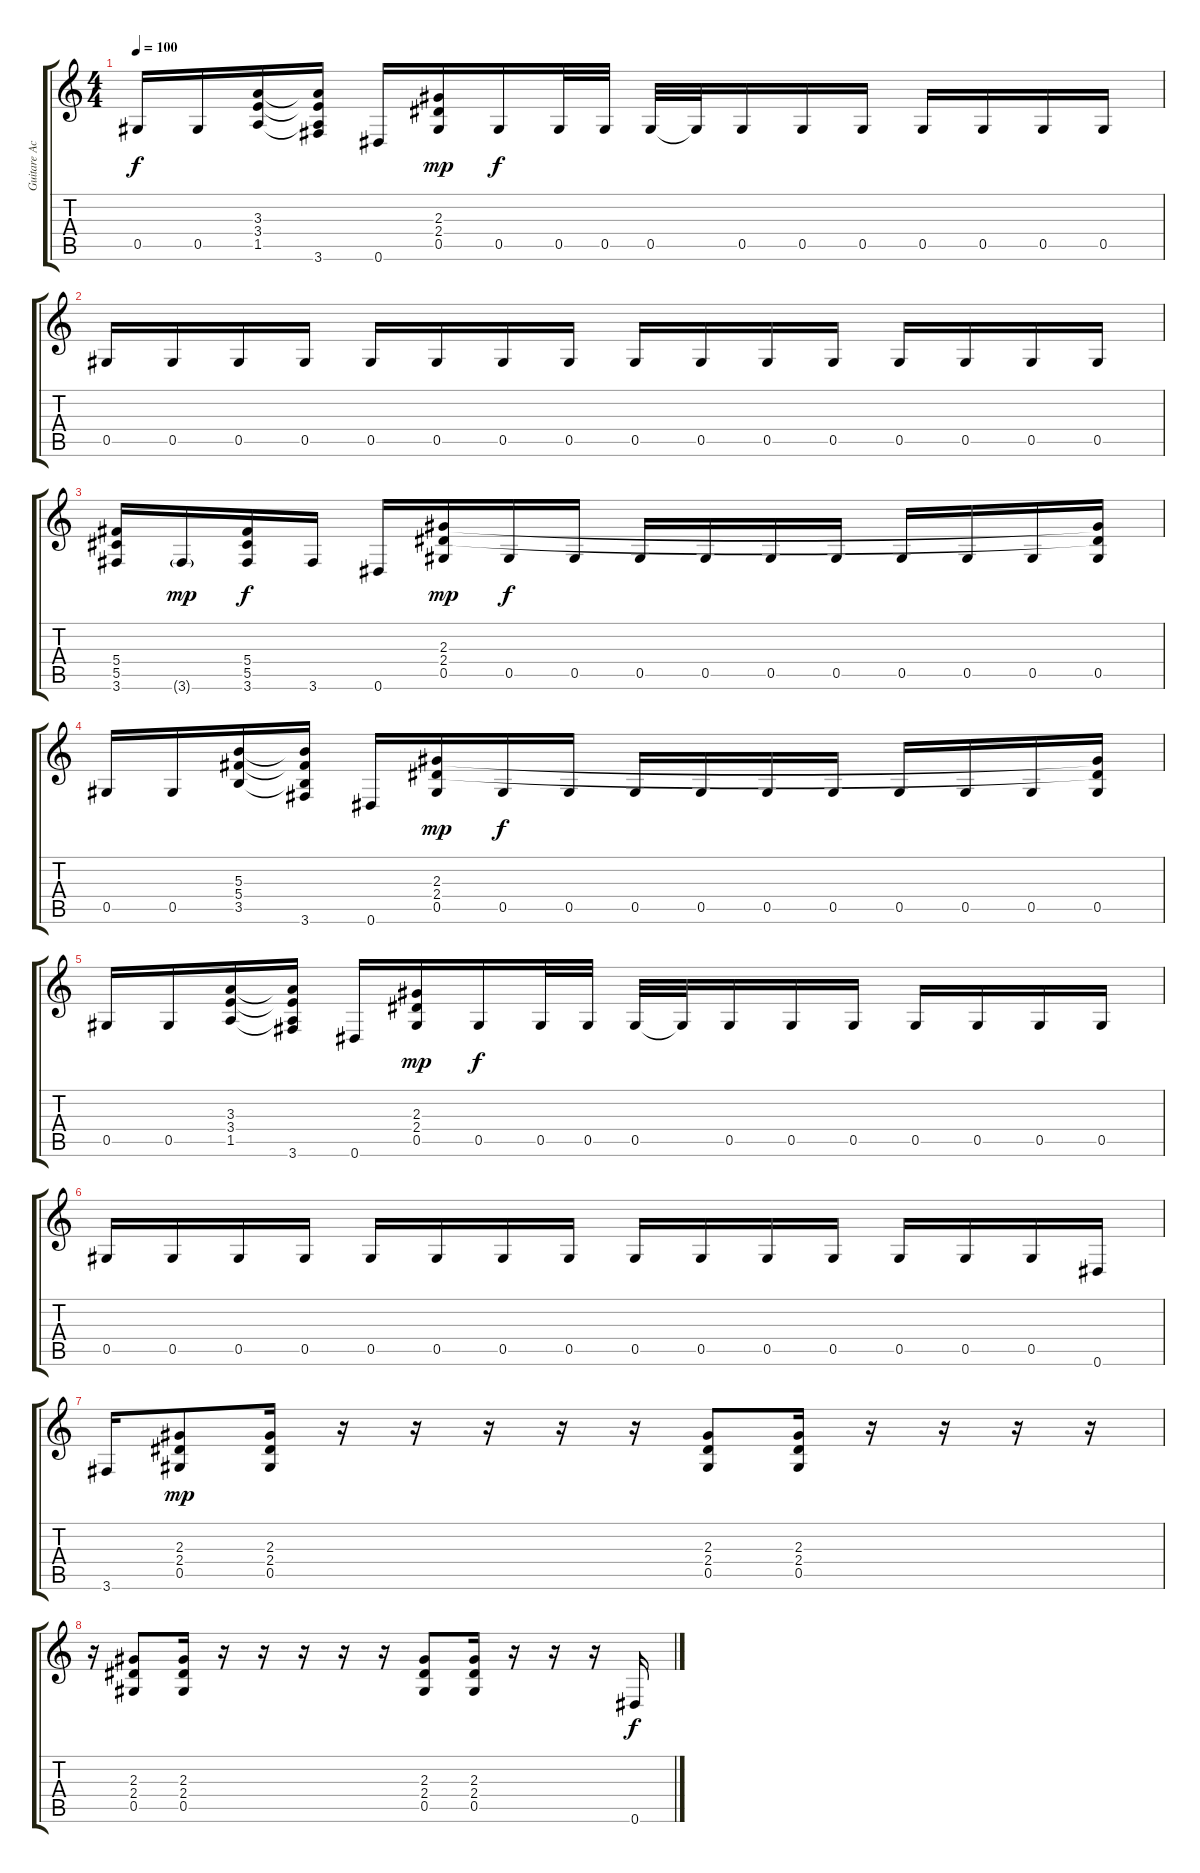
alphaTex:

\track ("Guitare Accompagnement" "Guitare Ac") {instrument overdrivenguitar}
\staff {score tabs}
\tuning (Eb4 Bb3 Gb3 Db3 Ab2 Eb2) {hide}
\ts (4 4)
\tempo 100
\clef g2
\ks c
0.5.16{dy f} 0.5.16 (3.3 3.4 1.5).16 (3.3{t} 3.4{t} 1.5{t} 3.6).16 0.6.16 (2.3 2.4 0.5).16{dy mp} 0.5.16{dy f} 0.5.32 0.5.32 0.5.32 0.5{t}.32 0.5.16 0.5.16 0.5.16 0.5.16 0.5.16 0.5.16 0.5.16 |
0.5.16 0.5.16 0.5.16 0.5.16 0.5.16 0.5.16 0.5.16 0.5.16 0.5.16 0.5.16 0.5.16 0.5.16 0.5.16 0.5.16 0.5.16 0.5.16 |
(5.4 5.5 3.6).16{volume 13 instrument overdrivenguitar} 3.6{g}.16{dy mp} (5.4 5.5 3.6).16{dy f} 3.6.16 0.6.16 (2.3 2.4 0.5).16{dy mp} 0.5.16{dy f} 0.5.16 0.5.16 0.5.16 0.5.16 0.5.16 0.5.16 0.5.16 0.5.16 (2.3{t} 2.4{t} 0.5).16 |
0.5.16 0.5.16 (5.3 5.4 3.5).16 (5.3{t} 5.4{t} 3.5{t} 3.6).16 0.6.16 (2.3 2.4 0.5).16{dy mp} 0.5.16{dy f} 0.5.16 0.5.16 0.5.16 0.5.16 0.5.16 0.5.16 0.5.16 0.5.16 (2.3{t} 2.4{t} 0.5).16 |
0.5.16 0.5.16 (3.3 3.4 1.5).16 (3.3{t} 3.4{t} 1.5{t} 3.6).16 0.6.16 (2.3 2.4 0.5).16{dy mp} 0.5.16{dy f} 0.5.32 0.5.32 0.5.32 0.5{t}.32 0.5.16 0.5.16 0.5.16 0.5.16 0.5.16 0.5.16 0.5.16 |
0.5.16 0.5.16 0.5.16 0.5.16 0.5.16 0.5.16 0.5.16 0.5.16 0.5.16 0.5.16 0.5.16 0.5.16 0.5.16 0.5.16 0.5.16 0.6.16 |
3.6.16{instrument overdrivenguitar} (2.3 2.4 0.5).8{dy mp} (2.3 2.4 0.5).16 r.16 r.16 r.16 r.16 r.16 (2.3 2.4 0.5).8 (2.3 2.4 0.5).16 r.16 r.16 r.16 r.16 |
r.16 (2.3 2.4 0.5).8 (2.3 2.4 0.5).16 r.16 r.16 r.16 r.16 r.16 (2.3 2.4 0.5).8 (2.3 2.4 0.5).16 r.16 r.16 r.16 0.6.16{dy f}
